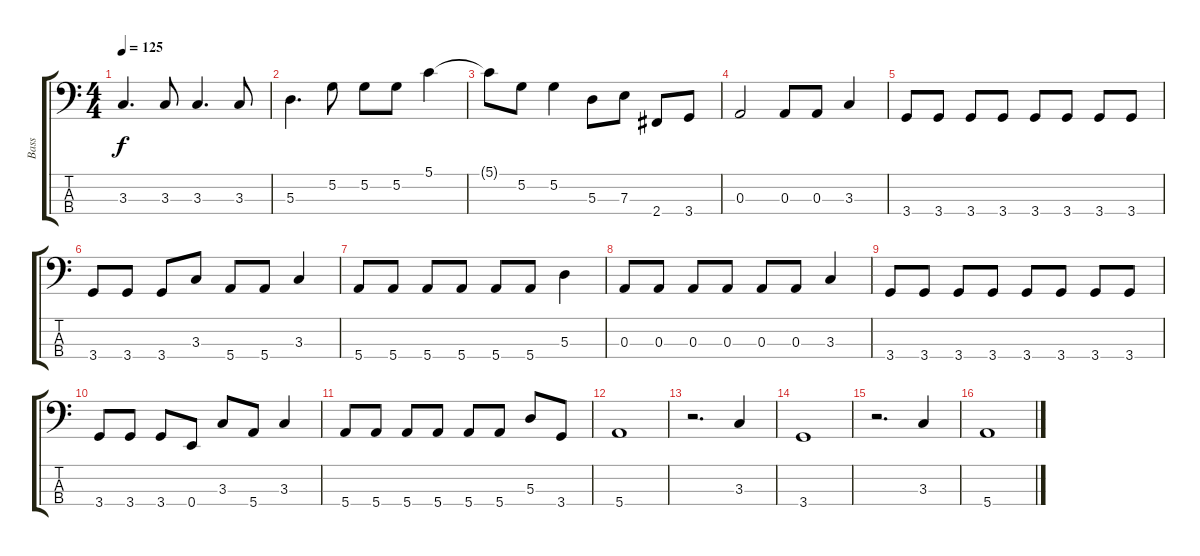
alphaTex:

\track ("Bass" "Bass") {instrument electricbasspick}
\staff {score tabs}
\tuning (G2 D2 A1 E1) {hide}
\ts (4 4)
\tempo 125
\clef f4
\ks c
3.3.4{d dy f} 3.3.8 3.3.4{d} 3.3.8 |
5.3.4{d} 5.2.8 5.2.8 5.2.8 5.1.4 |
5.1{t}.8 5.2.8 5.2.4 5.3.8 7.3.8 2.4.8 3.4.8 |
0.3.2 0.3.8 0.3.8 3.3.4 |
3.4.8 3.4.8 3.4.8 3.4.8 3.4.8 3.4.8 3.4.8 3.4.8 |
3.4.8 3.4.8 3.4.8 3.3.8 5.4.8 5.4.8 3.3.4 |
5.4.8 5.4.8 5.4.8 5.4.8 5.4.8 5.4.8 5.3.4 |
0.3.8 0.3.8 0.3.8 0.3.8 0.3.8 0.3.8 3.3.4 |
3.4.8 3.4.8 3.4.8 3.4.8 3.4.8 3.4.8 3.4.8 3.4.8 |
3.4.8 3.4.8 3.4.8 0.4.8 3.3.8 5.4.8 3.3.4 |
5.4.8 5.4.8 5.4.8 5.4.8 5.4.8 5.4.8 5.3.8 3.4.8 |
5.4.1 |
r.2{d} 3.3.4 |
3.4.1 |
r.2{d} 3.3.4 |
5.4.1
